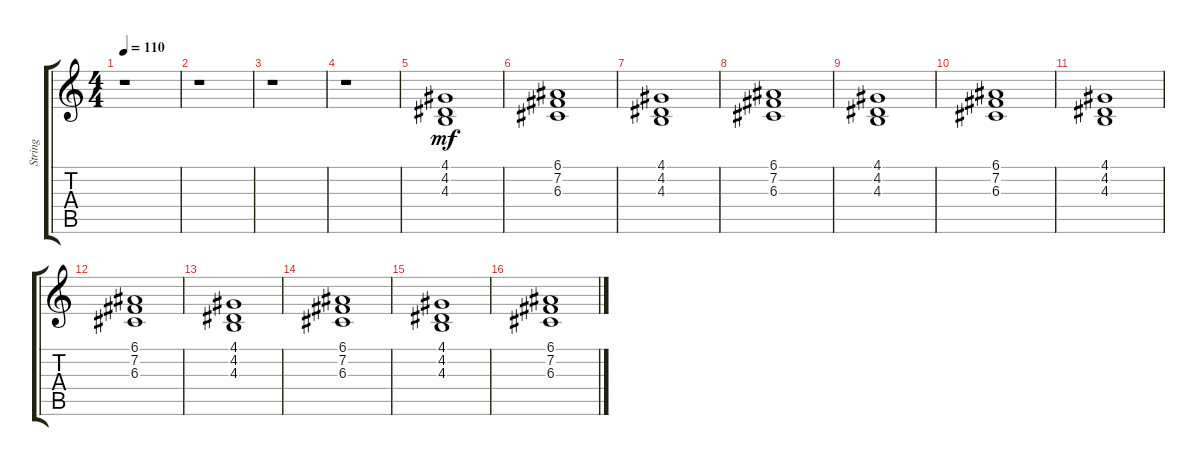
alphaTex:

\track ("String" "String") {instrument stringensemble2}
\staff {score tabs}
\tuning (E4 B3 G3 D3 A2 E2) {hide}
\ts (4 4)
\tempo 110
\clef g2
\ks c
r.1{dy mf} |
r.1 |
r.1 |
r.1 |
(4.1 4.2 4.3).1 |
(6.1 7.2 6.3).1 |
(4.1 4.2 4.3).1 |
(6.1 7.2 6.3).1 |
(4.1 4.2 4.3).1 |
(6.1 7.2 6.3).1 |
(4.1 4.2 4.3).1 |
(6.1 7.2 6.3).1 |
(4.1 4.2 4.3).1 |
(6.1 7.2 6.3).1 |
(4.1 4.2 4.3).1 |
(6.1 7.2 6.3).1
